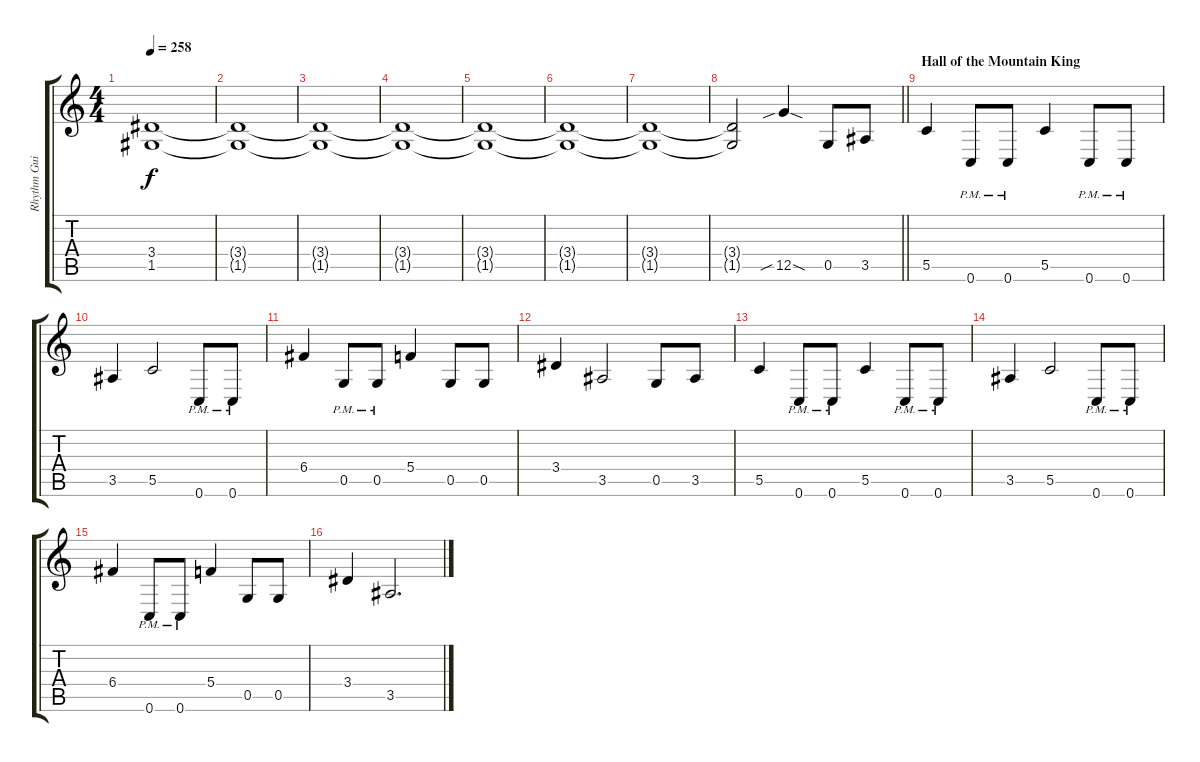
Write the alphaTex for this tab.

\track ("Rhythm Guitar" "Rhythm Gui") {instrument distortionguitar}
\staff {score tabs}
\tuning (D4 A3 F3 C3 G2 C2) {hide}
\ts (4 4)
\tempo 258
\clef g2
\ks c
(3.4{t} 1.5{t}).1{dy f} |
(3.4{t} 1.5{t}).1 |
(3.4{t} 1.5{t}).1 |
(3.4{t} 1.5{t}).1 |
(3.4{t} 1.5{t}).1 |
(3.4{t} 1.5{t}).1 |
(3.4{t} 1.5{t}).1 |
\barLineRight lightlight
(3.4{t} 1.5{t}).2 12.5{sib sod}.4 0.5.8 3.5.8 |
\section ("" "Hall of the Mountain King")
5.5.4 0.6{pm}.8 0.6{pm}.8 5.5.4 0.6{pm}.8 0.6{pm}.8 |
3.5.4 5.5.2 0.6{pm}.8 0.6{pm}.8 |
6.4.4 0.5{pm}.8 0.5{pm}.8 5.4.4 0.5.8 0.5.8 |
3.4.4 3.5.2 0.5.8 3.5.8 |
5.5.4 0.6{pm}.8 0.6{pm}.8 5.5.4 0.6{pm}.8 0.6{pm}.8 |
3.5.4 5.5.2 0.6{pm}.8 0.6{pm}.8 |
6.4.4 0.6{pm}.8 0.6{pm}.8 5.4.4 0.5.8 0.5.8 |
3.4.4 3.5.2{d}
